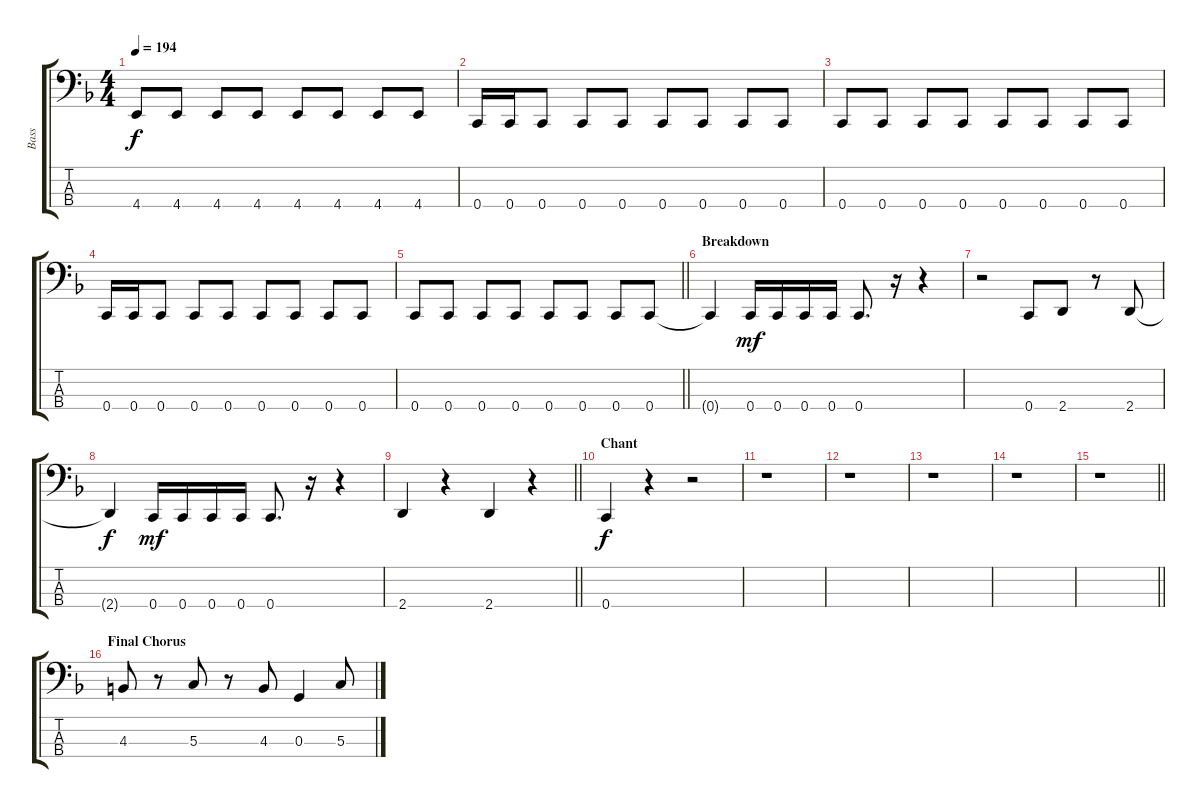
\track ("Bass" "Bass") {instrument electricbasspick}
\staff {score tabs}
\tuning (F2 C2 G1 C1) {hide}
\ts (4 4)
\tempo 194
\clef f4
\ks f
4.4.8{dy f} 4.4.8 4.4.8 4.4.8 4.4.8 4.4.8 4.4.8 4.4.8 |
0.4.16 0.4.16 0.4.8 0.4.8 0.4.8 0.4.8 0.4.8 0.4.8 0.4.8 |
0.4.8 0.4.8 0.4.8 0.4.8 0.4.8 0.4.8 0.4.8 0.4.8 |
0.4.16 0.4.16 0.4.8 0.4.8 0.4.8 0.4.8 0.4.8 0.4.8 0.4.8 |
\barLineRight lightlight
0.4.8 0.4.8 0.4.8 0.4.8 0.4.8 0.4.8 0.4.8 0.4.8 |
\section ("" "Breakdown")
0.4{t}.4 0.4.16{dy mf} 0.4.16 0.4.16 0.4.16 0.4.8{d} r.16 r.4 |
r.2 0.4.8 2.4.8 r.8 2.4.8 |
2.4{t}.4{dy f} 0.4.16{dy mf} 0.4.16 0.4.16 0.4.16 0.4.8{d} r.16 r.4 |
\barLineRight lightlight
2.4.4 r.4 2.4.4 r.4 |
\section ("" "Chant")
0.4.4{dy f} r.4 r.2 |
r.1 |
r.1 |
r.1 |
r.1 |
\barLineRight lightlight
r.1 |
\section ("" "Final Chorus")
4.3.8 r.8 5.3.8 r.8 4.3.8 0.3.4 5.3.8
